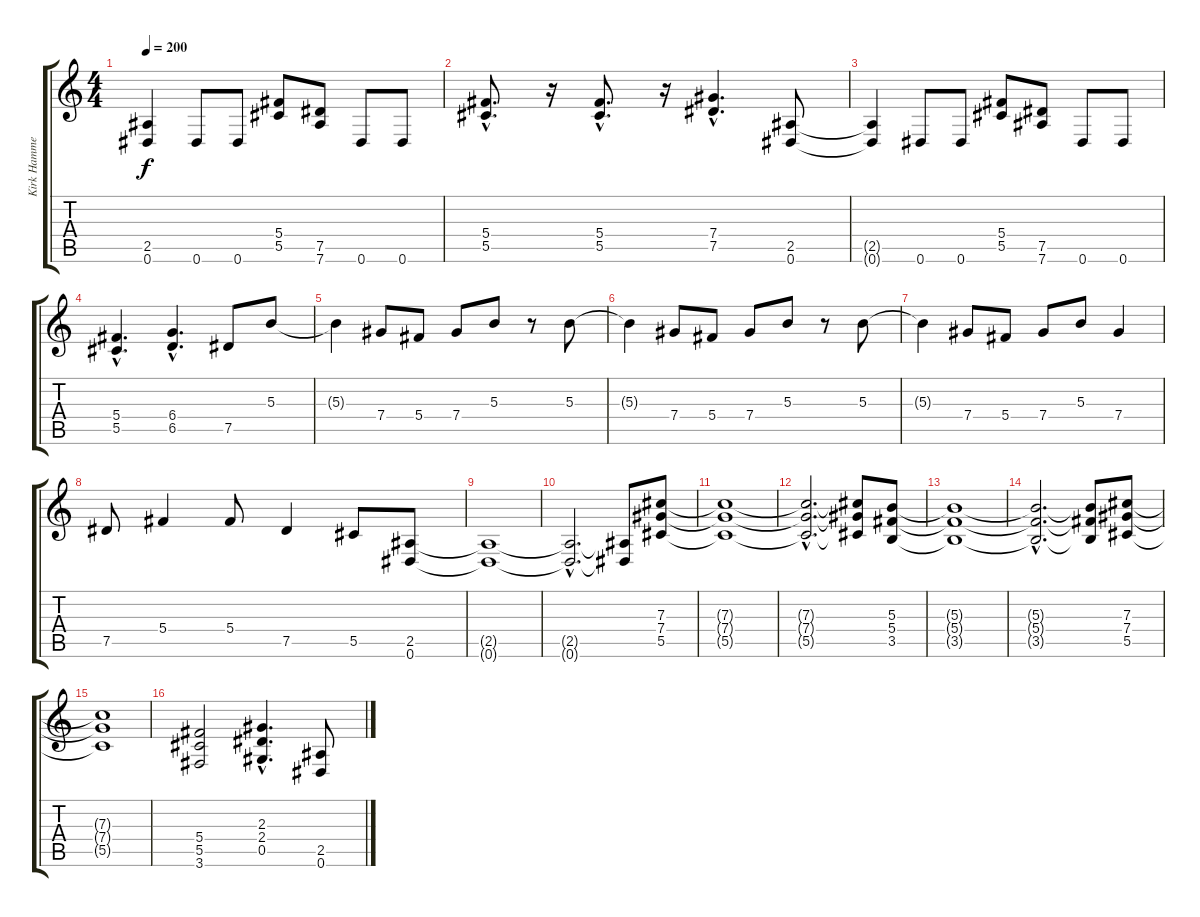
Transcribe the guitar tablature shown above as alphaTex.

\track ("Kirk Hammett" "Kirk Hamme") {instrument distortionguitar}
\staff {score tabs}
\tuning (Eb4 Bb3 Gb3 Db3 Ab2 Eb2) {hide}
\ts (4 4)
\tempo 200
\clef g2
\ks c
(2.5{t} 0.6{t}).4{dy f} 0.6.8 0.6.8 (5.4 5.5).8 (7.5 7.6).8 0.6.8 0.6.8 |
(5.4{hac} 5.5{hac}).8{d} r.16 (5.4{hac} 5.5{hac}).8{d} r.16 (7.4{hac} 7.5{hac}).4{d} (2.5 0.6).8 |
(2.5{t} 0.6{t}).4 0.6.8 0.6.8 (5.4 5.5).8 (7.5 7.6).8 0.6.8 0.6.8 |
(5.4{hac} 5.5{hac}).4{d} (6.4{hac} 6.5{hac}).4{d} 7.5.8 5.3.8 |
5.3{t}.4 7.4.8 5.4.8 7.4.8 5.3.8 r.8 5.3.8 |
5.3{t}.4 7.4.8 5.4.8 7.4.8 5.3.8 r.8 5.3.8 |
5.3{t}.4 7.4.8 5.4.8 7.4.8 5.3.8 7.4.4 |
7.5.8 5.4.4 5.4.8 7.5.4 5.5.8 (2.5 0.6).8 |
(2.5{t} 0.6{t}).1 |
(2.5{hac t} 0.6{hac t}).2{d} (2.5{t} 0.6{t}).8 (7.3 7.4 5.5).8 |
(7.3{t} 7.4{t} 5.5{t}).1 |
(7.3{hac t} 7.4{hac t} 5.5{hac t}).2{d} (7.3{t} 7.4{t} 5.5{t}).8 (5.3 5.4 3.5).8 |
(5.3{t} 5.4{t} 3.5{t}).1 |
(5.3{hac t} 5.4{hac t} 3.5{hac t}).2{d} (5.3{t} 5.4{t} 3.5{t}).8 (7.3 7.4 5.5).8 |
(7.3{t} 7.4{t} 5.5{t}).1 |
(5.4 5.5 3.6).2 (2.3{hac} 2.4{hac} 0.5{hac}).4{d} (2.5 0.6).8
